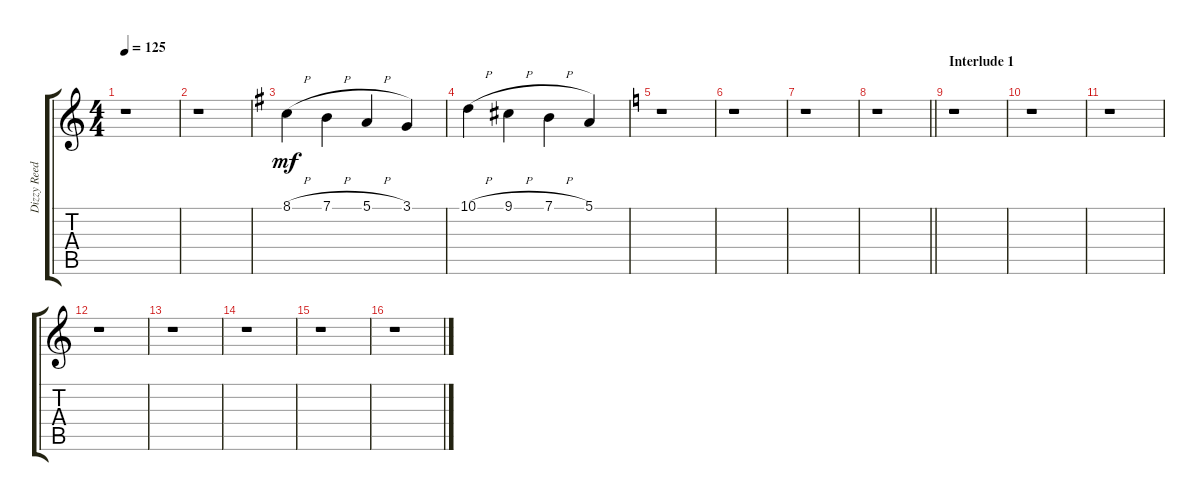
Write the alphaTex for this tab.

\track ("Dizzy Reed (VOICE)" "Dizzy Reed") {instrument lead6voice}
\staff {score tabs}
\tuning (E4 B3 G3 D3 A2 E2) {hide}
\ts (4 4)
\tempo 125
\clef g2
\ks c
r.1{dy mf} |
r.1 |
\ks g
8.1{h}.4 7.1{h}.4 5.1{h}.4 3.1.4 |
10.1{h}.4 9.1{h}.4 7.1{h}.4 5.1.4 |
\ks c
r.1 |
r.1 |
r.1 |
\barLineRight lightlight
r.1 |
\section ("" "Interlude 1")
r.1 |
r.1 |
r.1 |
r.1 |
r.1 |
r.1 |
r.1 |
r.1
